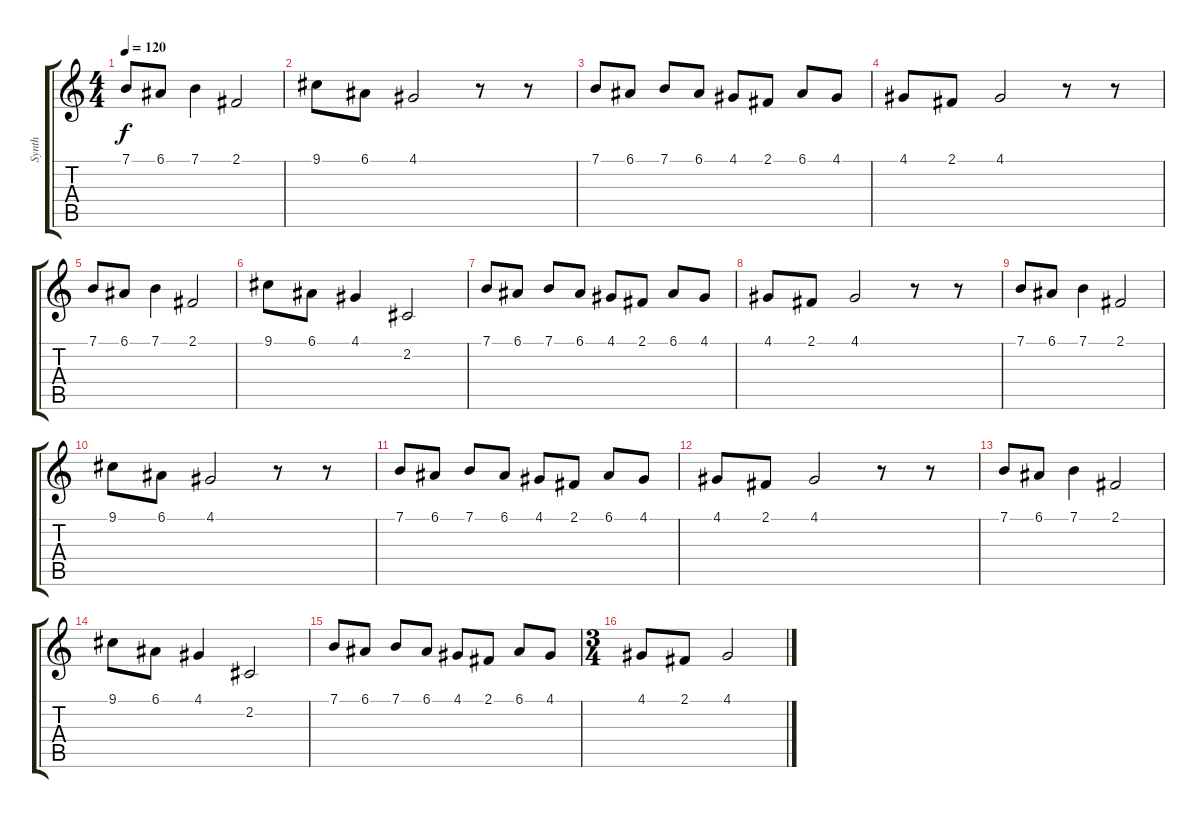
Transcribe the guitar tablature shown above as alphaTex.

\track ("Synth" "Synth") {instrument lead2sawtooth}
\staff {score tabs}
\tuning (E4 B3 G3 D3 A2 E2) {hide}
\ts (4 4)
\tempo 120
\clef g2
\ks c
7.1.8{dy f instrument lead2sawtooth} 6.1.8 7.1.4 2.1.2 |
9.1.8 6.1.8 4.1.2 r.8 r.8 |
7.1.8 6.1.8 7.1.8 6.1.8 4.1.8 2.1.8 6.1.8 4.1.8 |
4.1.8 2.1.8 4.1.2 r.8 r.8 |
7.1.8 6.1.8 7.1.4 2.1.2 |
9.1.8 6.1.8 4.1.4 2.2.2 |
7.1.8 6.1.8 7.1.8 6.1.8 4.1.8 2.1.8 6.1.8 4.1.8 |
4.1.8 2.1.8 4.1.2 r.8 r.8 |
7.1.8 6.1.8 7.1.4 2.1.2 |
9.1.8 6.1.8 4.1.2 r.8 r.8 |
7.1.8 6.1.8 7.1.8 6.1.8 4.1.8 2.1.8 6.1.8 4.1.8 |
4.1.8 2.1.8 4.1.2 r.8 r.8 |
7.1.8 6.1.8 7.1.4 2.1.2 |
9.1.8 6.1.8 4.1.4 2.2.2 |
7.1.8 6.1.8 7.1.8 6.1.8 4.1.8 2.1.8 6.1.8 4.1.8 |
\ts (3 4)
4.1.8 2.1.8 4.1.2
